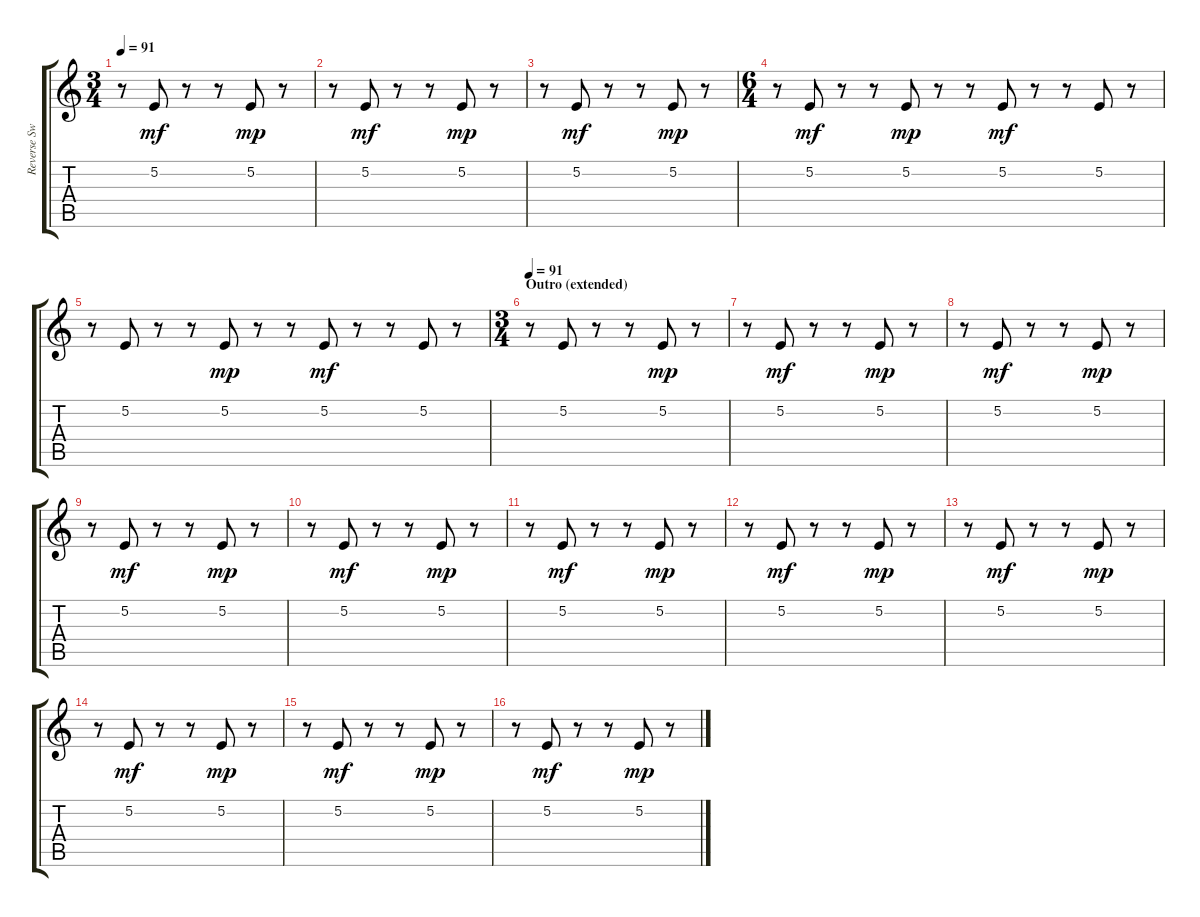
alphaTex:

\track ("Reverse Sweep" "Reverse Sw") {instrument reversecymbal}
\staff {score tabs}
\tuning (E4 B3 G3 D3 A2 E2) {hide}
\ts (3 4)
\tempo 91
\clef g2
\ks c
r.8{dy mp} 5.2.8{dy mf} r.8 r.8 5.2.8{dy mp} r.8 |
r.8 5.2.8{dy mf} r.8 r.8 5.2.8{dy mp} r.8 |
r.8 5.2.8{dy mf} r.8 r.8 5.2.8{dy mp} r.8 |
\ts (6 4)
r.8{volume 10} 5.2.8{dy mf} r.8 r.8 5.2.8{dy mp} r.8 r.8 5.2.8{dy mf} r.8 r.8 5.2.8 r.8 |
r.8 5.2.8 r.8 r.8 5.2.8{dy mp} r.8 r.8 5.2.8{dy mf} r.8 r.8 5.2.8 r.8 |
\ts (3 4)
\section ("" "Outro (extended)")
\tempo 91
r.8 5.2.8 r.8 r.8 5.2.8{dy mp} r.8 |
r.8 5.2.8{dy mf} r.8 r.8 5.2.8{dy mp} r.8 |
r.8 5.2.8{dy mf} r.8 r.8 5.2.8{dy mp} r.8 |
r.8 5.2.8{dy mf} r.8 r.8 5.2.8{dy mp} r.8 |
r.8 5.2.8{dy mf} r.8 r.8 5.2.8{dy mp} r.8 |
r.8 5.2.8{dy mf} r.8 r.8 5.2.8{dy mp} r.8 |
r.8 5.2.8{dy mf} r.8 r.8 5.2.8{dy mp} r.8 |
r.8 5.2.8{dy mf} r.8 r.8 5.2.8{dy mp} r.8 |
r.8 5.2.8{dy mf} r.8 r.8 5.2.8{dy mp} r.8 |
r.8 5.2.8{dy mf} r.8 r.8 5.2.8{dy mp} r.8 |
r.8 5.2.8{dy mf} r.8 r.8 5.2.8{dy mp} r.8
